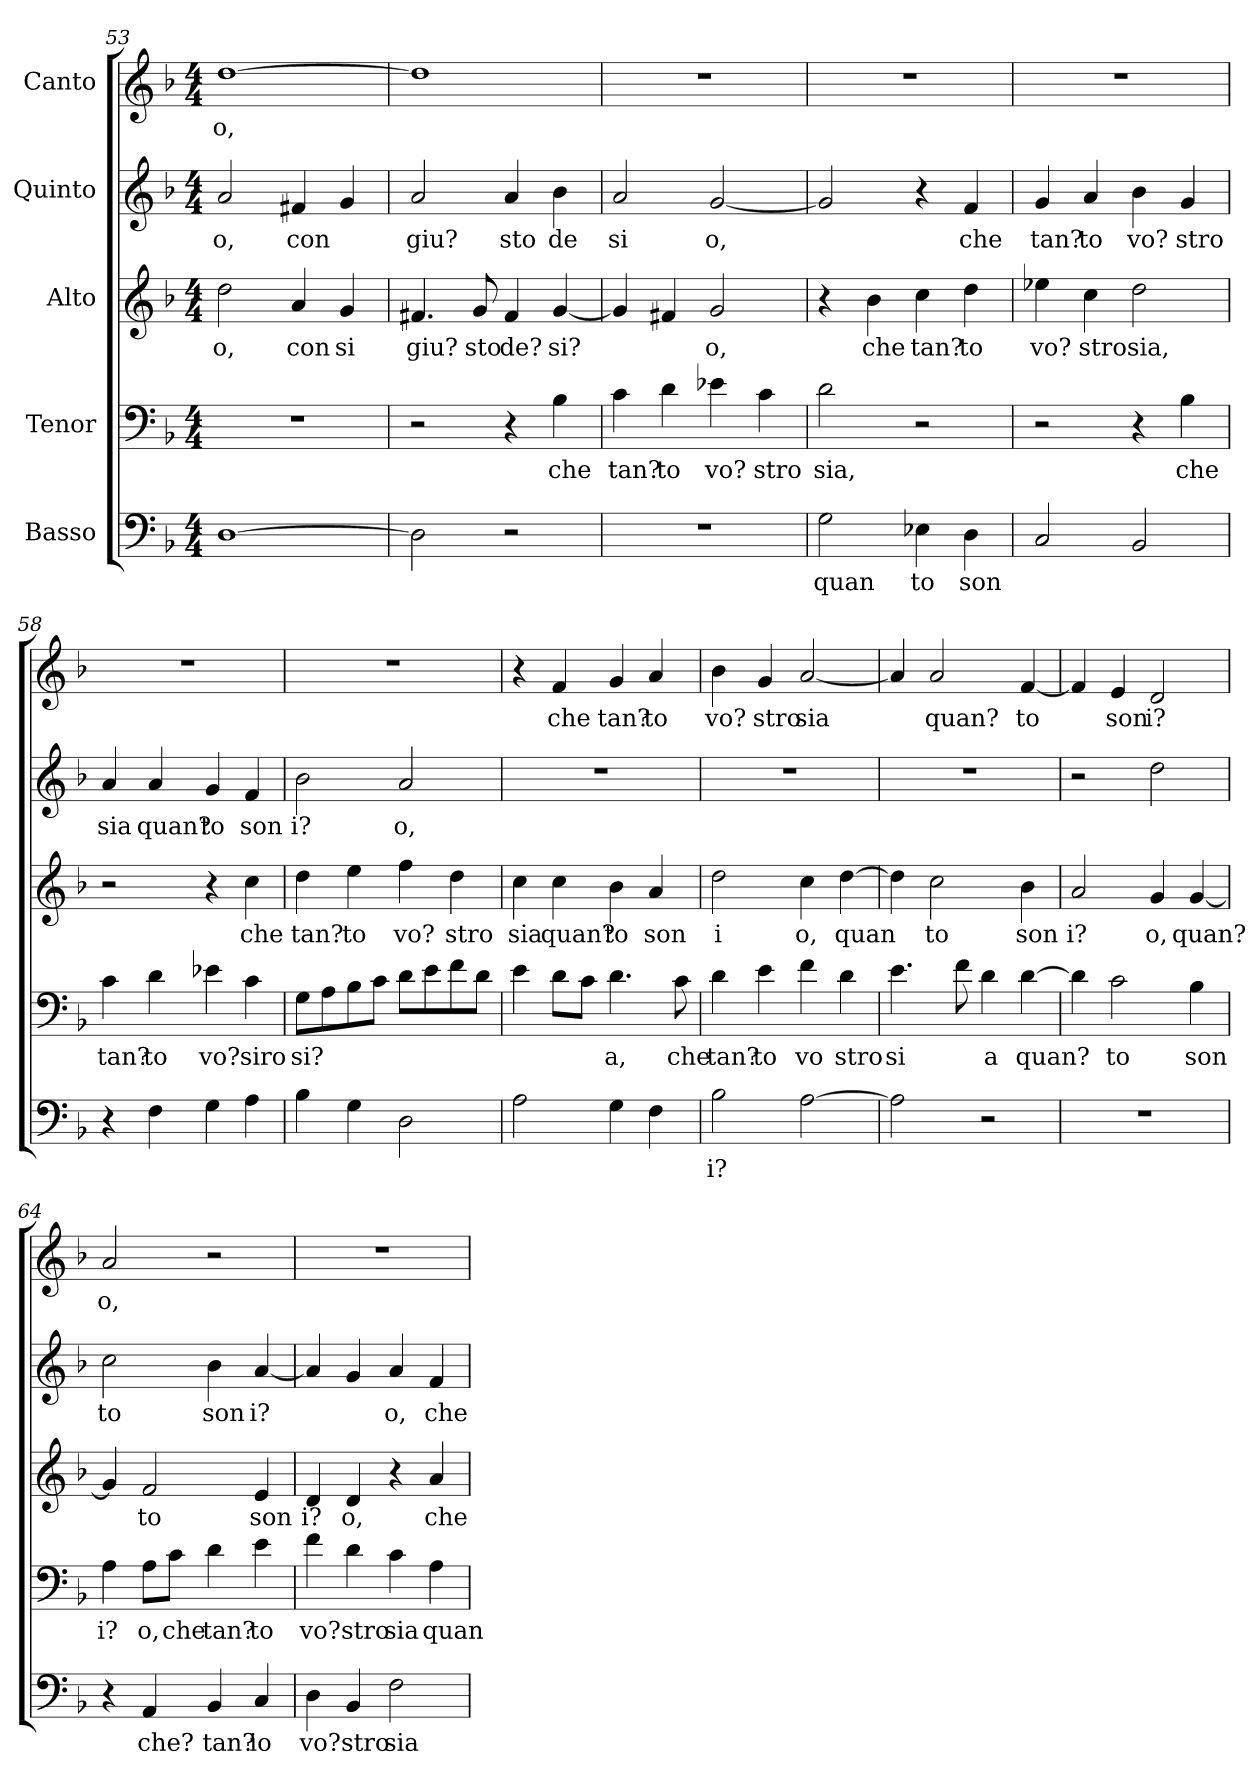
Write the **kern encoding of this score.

**kern	**text	**kern	**text	**kern	**text	**kern	**text	**kern	**text
*part5	*part5	*part4	*part4	*part3	*part3	*part2	*part2	*part1	*part1
*staff5	*staff5	*staff4	*staff4	*staff3	*staff3	*staff2	*staff2	*staff1	*staff1
*I"Basso	*	*I"Tenor	*	*I"Alto	*	*I"Quinto	*	*I"Canto	*
*clefF4	*	*clefF4	*	*clefG2	*	*clefG2	*	*clefG2	*
*k[b-]	*	*k[b-]	*	*k[b-]	*	*k[b-]	*	*k[b-]	*
*F:	*	*F:	*	*F:	*	*F:	*	*F:	*
*M4/4	*	*M4/4	*	*M4/4	*	*M4/4	*	*M4/4	*
=53	=53	=53	=53	=53	=53	=53	=53	=53	=53
!	!	!	!	!	!LO:LY:b	!	!LO:LY:b	!	!LO:LY:b
[1D	.	1r	.	2dd\	o,	2a/	o,	[1dd	o,
!	!	!	!	!	!LO:LY:b	!	!LO:LY:b	!	!
.	.	.	.	4a/	con	4f#X/	con	.	.
!	!	!	!	!	!LO:LY:b	!	!	!	!
.	.	.	.	4g/	si	4g/	.	.	.
=54	=54	=54	=54	=54	=54	=54	=54	=54	=54
!	!	!	!	!	!LO:LY:b	!	!LO:LY:b	!	!
2D\]	.	2r	.	4.f#X/	giu?	2a/	giu?	1dd]	.
!	!	!	!	!	!LO:LY:b	!	!	!	!
.	.	.	.	8g/	sto	.	.	.	.
!	!	!	!	!	!LO:LY:b	!	!LO:LY:b	!	!
2r	.	4r	.	4f#/	de?	4a/	sto	.	.
!	!	!	!LO:LY:b	!	!LO:LY:b	!	!LO:LY:b	!	!
.	.	4B-\	che	[4g/	si?	4b-\	de	.	.
=55	=55	=55	=55	=55	=55	=55	=55	=55	=55
!	!	!	!LO:LY:b	!	!	!	!LO:LY:b	!	!
1r	.	4c\	tan?	4g/]	.	2a/	si	1r	.
!	!	!	!LO:LY:b	!	!	!	!	!	!
.	.	4d\	to	4f#X/	.	.	.	.	.
!	!	!	!LO:LY:b	!	!LO:LY:b	!	!LO:LY:b	!	!
.	.	4e-X\	vo?	2g/	o,	[2g/	o,	.	.
!	!	!	!LO:LY:b	!	!	!	!	!	!
.	.	4c\	stro	.	.	.	.	.	.
=56	=56	=56	=56	=56	=56	=56	=56	=56	=56
!	!LO:LY:b	!	!LO:LY:b	!	!	!	!	!	!
2G\	quan	2d\	sia,	4r	.	2g/]	.	1r	.
!	!	!	!	!	!LO:LY:b	!	!	!	!
.	.	.	.	4b-\	che	.	.	.	.
!	!LO:LY:b	!	!	!	!LO:LY:b	!	!	!	!
4E-X\	to	2r	.	4cc\	tan?	4r	.	.	.
!	!LO:LY:b	!	!	!	!LO:LY:b	!	!LO:LY:b	!	!
4D\	son	.	.	4dd\	to	4f/	che	.	.
=57	=57	=57	=57	=57	=57	=57	=57	=57	=57
!	!	!	!	!	!LO:LY:b	!	!LO:LY:b	!	!
2C/	.	2r	.	4ee-X\	vo?	4g/	tan?	1r	.
!	!	!	!	!	!LO:LY:b	!	!LO:LY:b	!	!
.	.	.	.	4cc\	stro	4a/	to	.	.
!	!	!	!	!	!LO:LY:b	!	!LO:LY:b	!	!
2BB-/	.	4r	.	2dd\	sia,	4b-\	vo?	.	.
!	!	!	!LO:LY:b	!	!	!	!LO:LY:b	!	!
.	.	4B-\	che	.	.	4g/	stro	.	.
=58	=58	=58	=58	=58	=58	=58	=58	=58	=58
!	!	!	!LO:LY:b	!	!	!	!LO:LY:b	!	!
4r	.	4c\	tan?	2r	.	4a/	sia	1r	.
!	!	!	!LO:LY:b	!	!	!	!LO:LY:b	!	!
4F\	.	4d\	to	.	.	4a/	quan?	.	.
!	!	!	!LO:LY:b	!	!	!	!LO:LY:b	!	!
4G\	.	4e-X\	vo?	4r	.	4g/	to	.	.
!	!	!	!LO:LY:b	!	!LO:LY:b	!	!LO:LY:b	!	!
4A\	.	4c\	siro	4cc\	che	4f/	son	.	.
=59	=59	=59	=59	=59	=59	=59	=59	=59	=59
!	!	!	!LO:LY:b	!	!LO:LY:b	!	!LO:LY:b	!	!
4B-\	.	8G\L	si?	4dd\	tan?	2b-\	i?	1r	.
.	.	8A\	.	.	.	.	.	.	.
!	!	!	!	!	!LO:LY:b	!	!	!	!
4G\	.	8B-\	.	4ee\	to	.	.	.	.
.	.	8c\J	.	.	.	.	.	.	.
!	!	!	!	!	!LO:LY:b	!	!LO:LY:b	!	!
2D\	.	8d\L	.	4ff\	vo?	2a/	o,	.	.
.	.	8e\	.	.	.	.	.	.	.
!	!	!	!	!	!LO:LY:b	!	!	!	!
.	.	8f\	.	4dd\	stro	.	.	.	.
.	.	8d\J	.	.	.	.	.	.	.
=60	=60	=60	=60	=60	=60	=60	=60	=60	=60
!	!	!	!	!	!LO:LY:b	!	!	!	!
2A\	.	4e\	.	4cc\	sia	1r	.	4r	.
!	!	!	!	!	!LO:LY:b	!	!	!	!LO:LY:b
.	.	8d\L	.	4cc\	quan?	.	.	4f/	che
.	.	8c\J	.	.	.	.	.	.	.
!	!	!	!LO:LY:b	!	!LO:LY:b	!	!	!	!LO:LY:b
4G\	.	4.d\	a,	4b-\	to	.	.	4g/	tan?
!	!	!	!	!	!LO:LY:b	!	!	!	!LO:LY:b
4F\	.	.	.	4a/	son	.	.	4a/	to
!	!	!	!LO:LY:b	!	!	!	!	!	!
.	.	8c\	che	.	.	.	.	.	.
=61	=61	=61	=61	=61	=61	=61	=61	=61	=61
!	!LO:LY:b	!	!LO:LY:b	!	!LO:LY:b	!	!	!	!LO:LY:b
2B-\	i?	4d\	tan?	2dd\	i	1r	.	4b-\	vo?
!	!	!	!LO:LY:b	!	!	!	!	!	!LO:LY:b
.	.	4e\	to	.	.	.	.	4g/	stro
!	!	!	!LO:LY:b	!	!LO:LY:b	!	!	!	!LO:LY:b
[2A\	.	4f\	vo	4cc\	o,	.	.	[2a/	sia
!	!	!	!LO:LY:b	!	!LO:LY:b	!	!	!	!
.	.	4d\	stro	[4dd\	quan	.	.	.	.
=62	=62	=62	=62	=62	=62	=62	=62	=62	=62
!	!	!	!LO:LY:b	!	!	!	!	!	!
2A\]	.	4.e\	si	4dd\]	.	1r	.	4a/]	.
!	!	!	!	!	!LO:LY:b	!	!	!	!LO:LY:b
.	.	.	.	2cc\	to	.	.	2a/	quan?
.	.	8f\	.	.	.	.	.	.	.
!	!	!	!LO:LY:b	!	!	!	!	!	!
2r	.	4d\	a	.	.	.	.	.	.
!	!	!	!LO:LY:b	!	!LO:LY:b	!	!	!	!LO:LY:b
.	.	[4d\	quan?	4b-\	son	.	.	[4f/	to
=63	=63	=63	=63	=63	=63	=63	=63	=63	=63
!	!	!	!	!	!LO:LY:b	!	!	!	!
1r	.	4d\]	.	2a/	i?	2r	.	4f/]	.
!	!	!	!LO:LY:b	!	!	!	!	!	!LO:LY:b
.	.	2c\	to	.	.	.	.	4e/	son
!	!	!	!	!	!LO:LY:b	!	!	!	!LO:LY:b
.	.	.	.	4g/	o,	2dd\	.	2d/	i?
!	!	!	!LO:LY:b	!	!LO:LY:b	!	!	!	!
.	.	4B-\	son	[4g/	quan?	.	.	.	.
=64	=64	=64	=64	=64	=64	=64	=64	=64	=64
!	!	!	!LO:LY:b	!	!	!	!LO:LY:b	!	!LO:LY:b
4r	.	4A\	i?	4g/]	.	2cc\	to	2a/	o,
!	!LO:LY:b	!	!LO:LY:b	!	!LO:LY:b	!	!	!	!
4AA/	che?	8A\L	o,	2f/	to	.	.	.	.
!	!	!	!LO:LY:b	!	!	!	!	!	!
.	.	8c\J	che	.	.	.	.	.	.
!	!LO:LY:b	!	!LO:LY:b	!	!	!	!LO:LY:b	!	!
4BB-/	tan?	4d\	tan?	.	.	4b-\	son	2r	.
!	!LO:LY:b	!	!LO:LY:b	!	!LO:LY:b	!	!LO:LY:b	!	!
4C/	io	4e\	to	4e/	son	[4a/	i?	.	.
=65	=65	=65	=65	=65	=65	=65	=65	=65	=65
!	!LO:LY:b	!	!LO:LY:b	!	!LO:LY:b	!	!	!	!
4D\	vo?	4f\	vo?	4d/	i?	4a/]	.	1r	.
!	!LO:LY:b	!	!LO:LY:b	!	!LO:LY:b	!	!	!	!
4BB-/	stro	4d\	stro	4d/	o,	4g/	.	.	.
!	!LO:LY:b	!	!LO:LY:b	!	!	!	!LO:LY:b	!	!
2F\	sia	4c\	sia	4r	.	4a/	o,	.	.
!	!	!	!LO:LY:b	!	!LO:LY:b	!	!LO:LY:b	!	!
.	.	4A\	quan	4a/	che	4f/	che	.	.
=	=	=	=	=	=	=	=	=	=
*-	*-	*-	*-	*-	*-	*-	*-	*-	*-
